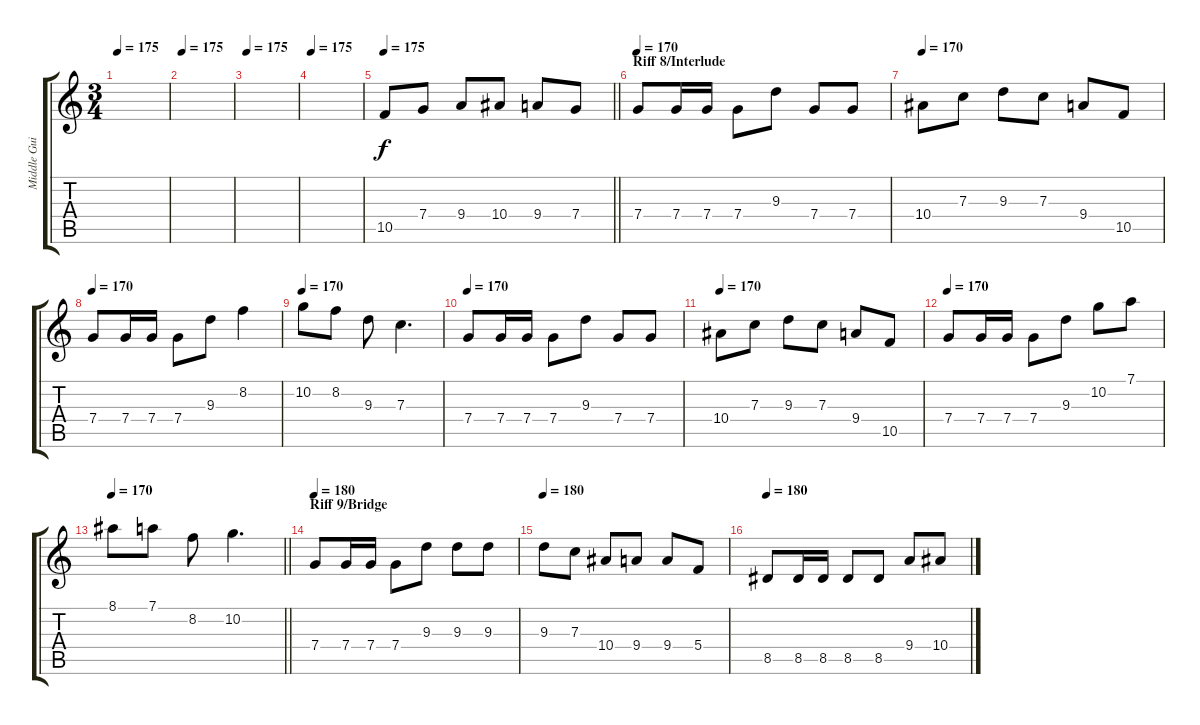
\track ("Middle Guitar" "Middle Gui") {instrument distortionguitar}
\staff {score tabs}
\tuning (D4 A3 F3 C3 G2 D2) {hide}
\ts (3 4)
\tempo 175
\clef g2
\ks c
|
\tempo 175
|
\tempo 175
|
\tempo 175
|
\tempo 175
\barLineRight lightlight
10.5.8 7.4.8 9.4.8 10.4.8 9.4.8 7.4.8 |
\section ("" "Riff 8/Interlude")
\tempo 170
7.4.8 7.4.16 7.4.16 7.4.8 9.3.8 7.4.8 7.4.8 |
\tempo 170
10.4.8 7.3.8 9.3.8 7.3.8 9.4.8 10.5.8 |
\tempo 170
7.4.8 7.4.16 7.4.16 7.4.8 9.3.8 8.2.4 |
\tempo 170
10.2.8 8.2.8 9.3.8 7.3.4{d} |
\tempo 170
7.4.8 7.4.16 7.4.16 7.4.8 9.3.8 7.4.8 7.4.8 |
\tempo 170
10.4.8 7.3.8 9.3.8 7.3.8 9.4.8 10.5.8 |
\tempo 170
7.4.8 7.4.16 7.4.16 7.4.8 9.3.8 10.2.8 7.1.8 |
\tempo 170
\barLineRight lightlight
8.1.8 7.1.8 8.2.8 10.2.4{d} |
\section ("" "Riff 9/Bridge")
\tempo 180
7.4.8 7.4.16 7.4.16 7.4.8 9.3.8 9.3.8 9.3.8 |
\tempo 180
9.3.8 7.3.8 10.4.8 9.4.8 9.4.8 5.4.8 |
\tempo 180
8.5.8 8.5.16 8.5.16 8.5.8 8.5.8 9.4.8 10.4.8
